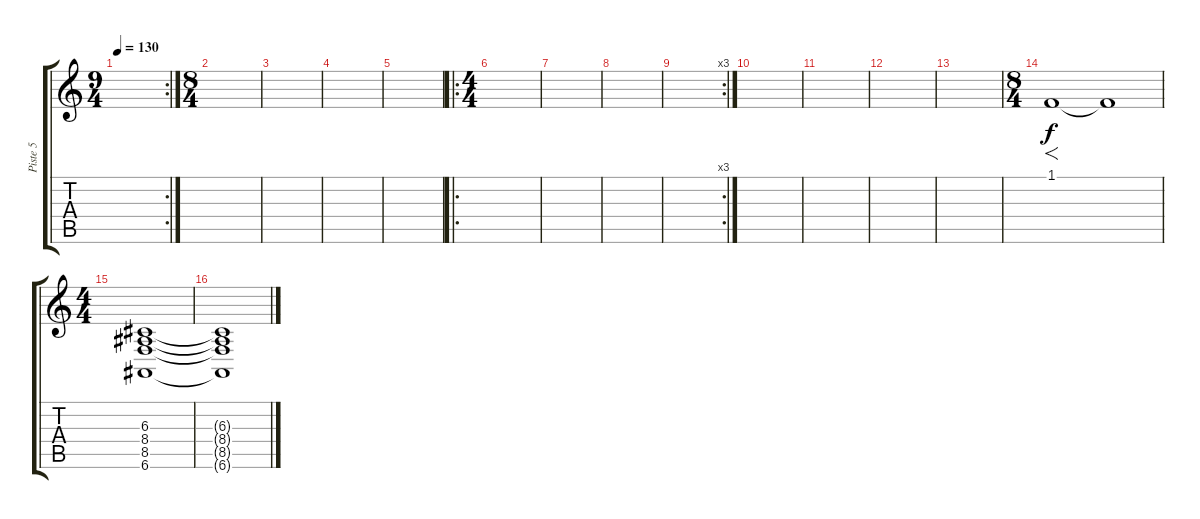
\track ("Piste 5" "Piste 5") {instrument pad8sweep}
\staff {score tabs}
\tuning (E4 B3 G3 D3 A2 E2) {hide}
\rc 2
\ts (9 4)
\tempo 130
\clef g2
\ks c
|
\ts (8 4)
|
|
|
|
\ro
\ts (4 4)
|
|
|
\rc 3
|
|
|
|
|
\ts (8 4)
1.1.1{f} 1.1{t}.1 |
\ts (4 4)
(6.3 8.4 8.5 6.6).1 |
(6.3{t} 8.4{t} 8.5{t} 6.6{t}).1
